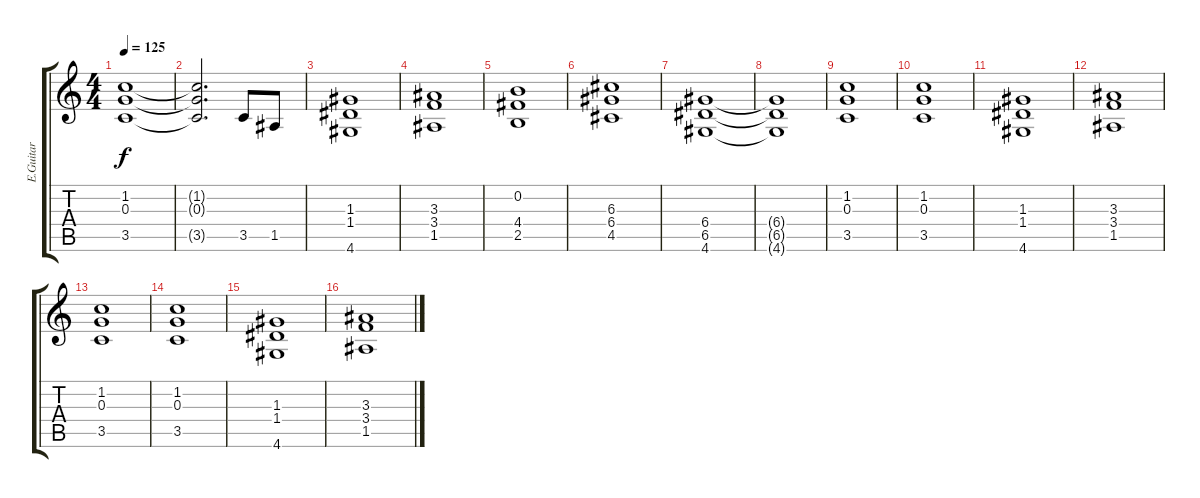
\track ("E.Guitar" "E.Guitar") {instrument electricguitarclean}
\staff {score tabs}
\tuning (E4 B3 G3 D3 A2 E2) {hide}
\ts (4 4)
\tempo 125
\clef g2
\ks c
(1.2 0.3 3.5).1{dy f} |
(1.2{t} 0.3{t} 3.5{t}).2{d} 3.5.8 1.5.8 |
(1.3 1.4 4.6).1 |
(3.3 3.4 1.5).1 |
(0.2 4.4 2.5).1 |
(6.3 6.4 4.5).1 |
(6.4 6.5 4.6).1 |
(6.4{t} 6.5{t} 4.6{t}).1 |
(1.2 0.3 3.5).1 |
(1.2 0.3 3.5).1 |
(1.3 1.4 4.6).1 |
(3.3 3.4 1.5).1 |
(1.2 0.3 3.5).1 |
(1.2 0.3 3.5).1 |
(1.3 1.4 4.6).1 |
(3.3 3.4 1.5).1
